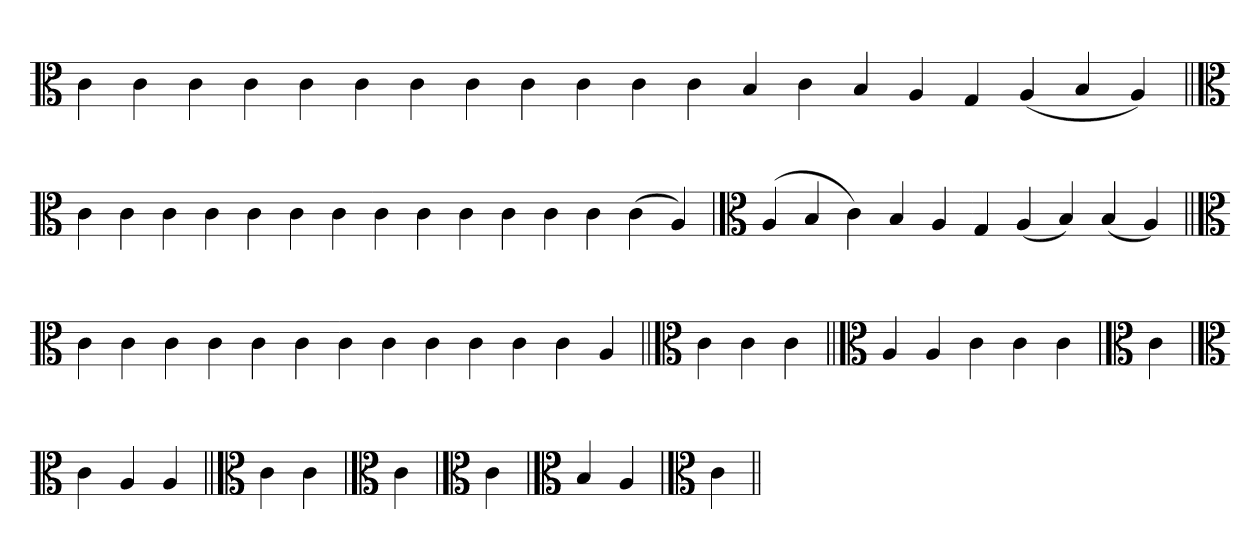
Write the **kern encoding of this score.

**kern
*part1
*staff1
*clefC3
=
4c
4c
4c
4c
4c
4c
4c
4c
4c
4c
4c
4c
4B
4c
4B
4A
4G
(4A
4B
4A)
=||
*clefC3
4c
4c
4c
4c
4c
4c
4c
4c
4c
4c
4c
4c
4c
(4c
4A)
=`
*clefC3
(4A
4B
4c)
4B
4A
4G
(4A
4B)
(4B
4A)
=||
*clefC3
4c
4c
4c
4c
4c
4c
4c
4c
4c
4c
4c
4c
4A
=||
*clefC3
4c
4c
4c
=||
*clefC3
4A
4A
4c
4c
4c
=
*clefC3
4c
=
*clefC3
4c
4A
4A
=||
*clefC3
4c
4c
=
*clefC3
4c
=
*clefC3
4c
=
*clefC3
4B
4A
=
*clefC3
4c
=||
*-
